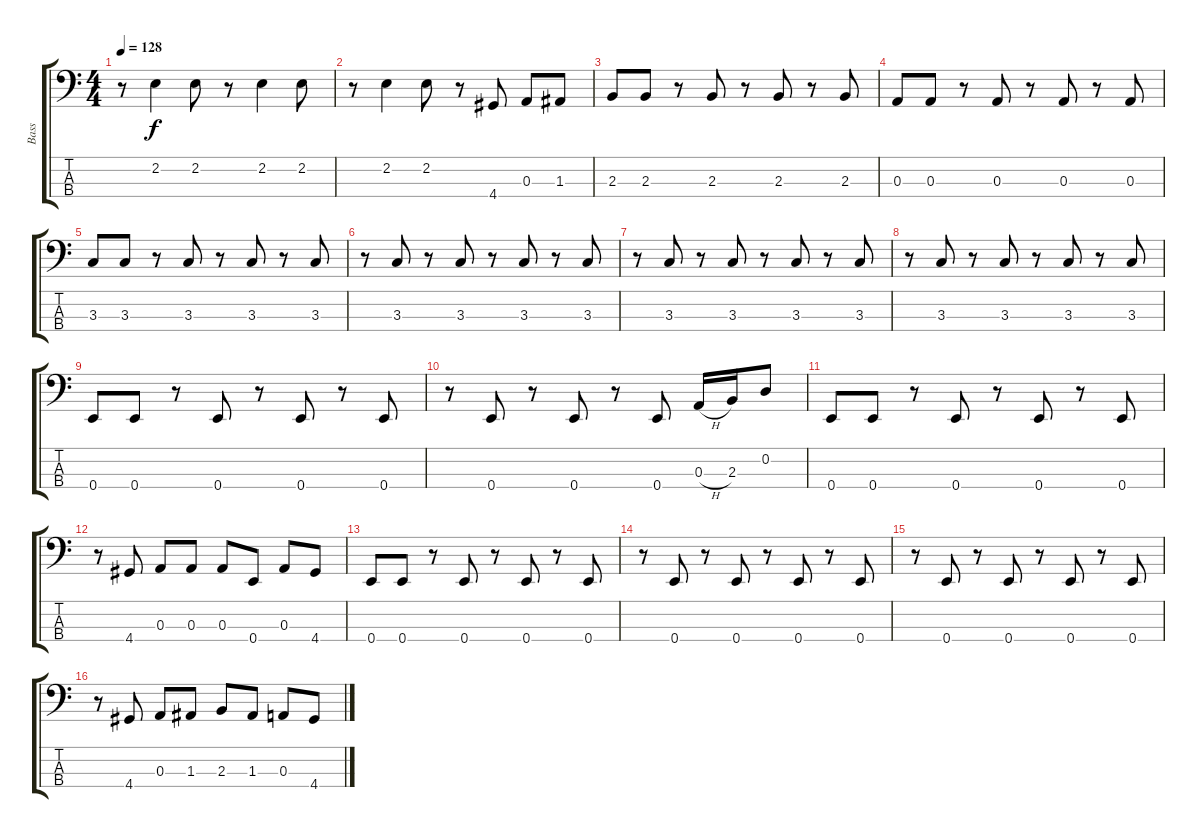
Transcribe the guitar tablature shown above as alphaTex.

\track ("Bass" "Bass") {instrument electricbasspick}
\staff {score tabs}
\tuning (G2 D2 A1 E1) {hide}
\ts (4 4)
\tempo 128
\clef f4
\ks c
r.8{dy f} 2.2.4 2.2.8 r.8 2.2.4 2.2.8 |
r.8 2.2.4 2.2.8 r.8 4.4.8 0.3.8 1.3.8 |
2.3.8 2.3.8 r.8 2.3.8 r.8 2.3.8 r.8 2.3.8 |
0.3.8 0.3.8 r.8 0.3.8 r.8 0.3.8 r.8 0.3.8 |
3.3.8 3.3.8 r.8 3.3.8 r.8 3.3.8 r.8 3.3.8 |
r.8 3.3.8 r.8 3.3.8 r.8 3.3.8 r.8 3.3.8 |
r.8 3.3.8 r.8 3.3.8 r.8 3.3.8 r.8 3.3.8 |
r.8 3.3.8 r.8 3.3.8 r.8 3.3.8 r.8 3.3.8 |
0.4.8 0.4.8 r.8 0.4.8 r.8 0.4.8 r.8 0.4.8 |
r.8 0.4.8 r.8 0.4.8 r.8 0.4.8 0.3{h}.16 2.3.16 0.2.8 |
0.4.8 0.4.8 r.8 0.4.8 r.8 0.4.8 r.8 0.4.8 |
r.8 4.4.8 0.3.8 0.3.8 0.3.8 0.4.8 0.3.8 4.4.8 |
0.4.8 0.4.8 r.8 0.4.8 r.8 0.4.8 r.8 0.4.8 |
r.8 0.4.8 r.8 0.4.8 r.8 0.4.8 r.8 0.4.8 |
r.8 0.4.8 r.8 0.4.8 r.8 0.4.8 r.8 0.4.8 |
r.8 4.4.8 0.3.8 1.3.8 2.3.8 1.3.8 0.3.8 4.4.8
